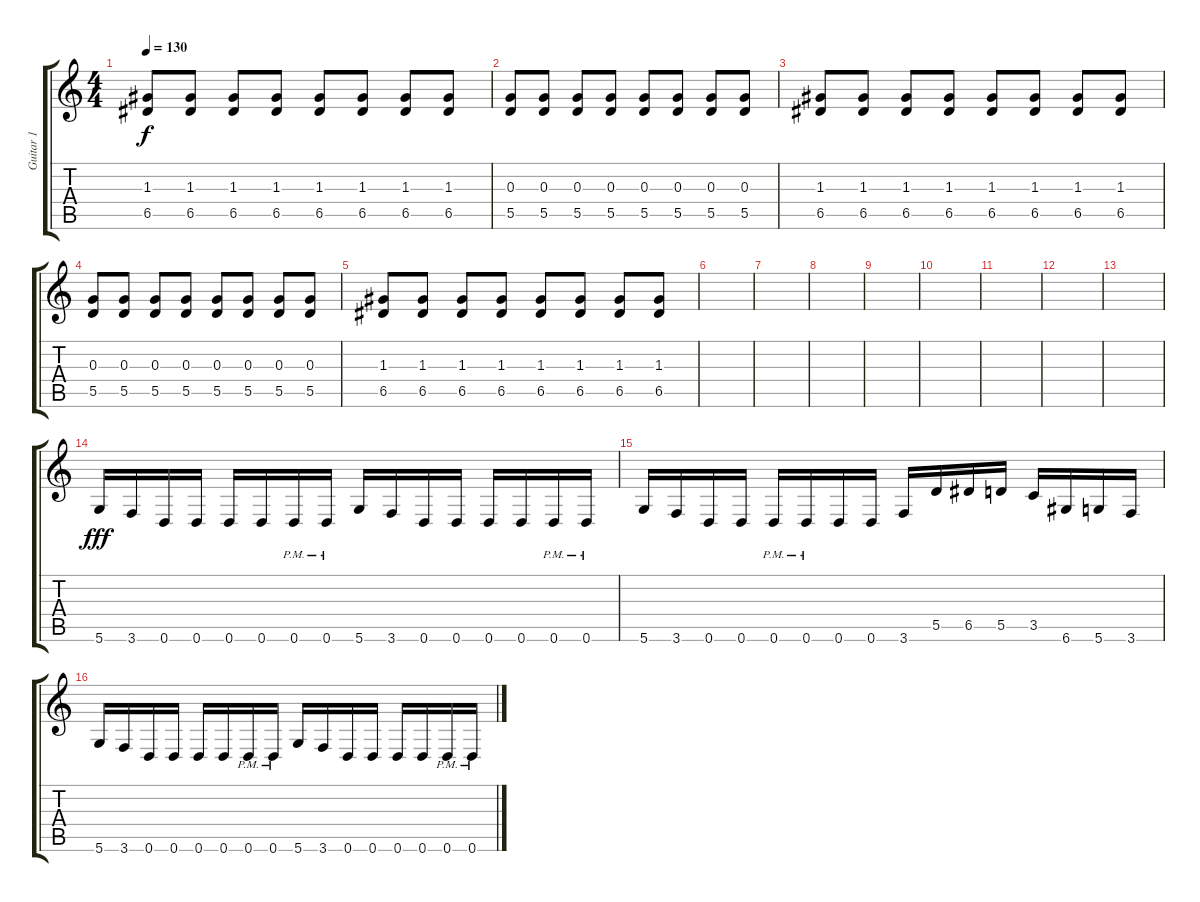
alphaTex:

\track ("Guitar 1" "Guitar 1") {instrument overdrivenguitar}
\staff {score tabs}
\tuning (E4 B3 G3 D3 A2 D2) {hide}
\ts (4 4)
\tempo 130
\clef g2
\ks c
(1.3 6.5).8{dy f} (1.3 6.5).8 (1.3 6.5).8 (1.3 6.5).8 (1.3 6.5).8 (1.3 6.5).8 (1.3 6.5).8 (1.3 6.5).8 |
(0.3 5.5).8 (0.3 5.5).8 (0.3 5.5).8 (0.3 5.5).8 (0.3 5.5).8 (0.3 5.5).8 (0.3 5.5).8 (0.3 5.5).8 |
(1.3 6.5).8 (1.3 6.5).8 (1.3 6.5).8 (1.3 6.5).8 (1.3 6.5).8 (1.3 6.5).8 (1.3 6.5).8 (1.3 6.5).8 |
(0.3 5.5).8 (0.3 5.5).8 (0.3 5.5).8 (0.3 5.5).8 (0.3 5.5).8 (0.3 5.5).8 (0.3 5.5).8 (0.3 5.5).8 |
(1.3 6.5).8 (1.3 6.5).8 (1.3 6.5).8 (1.3 6.5).8 (1.3 6.5).8 (1.3 6.5).8 (1.3 6.5).8 (1.3 6.5).8 |
|
|
|
|
|
|
|
|
5.6.16{dy fff} 3.6.16 0.6.16 0.6.16 0.6.16 0.6.16 0.6{pm}.16 0.6{pm}.16 5.6.16 3.6.16 0.6.16 0.6.16 0.6.16 0.6.16 0.6{pm}.16 0.6{pm}.16 |
5.6.16 3.6.16 0.6.16 0.6.16 0.6{pm}.16 0.6{pm}.16 0.6.16 0.6.16 3.6.16 5.5.16 6.5.16 5.5.16 3.5.16 6.6.16 5.6.16 3.6.16 |
5.6.16 3.6.16 0.6.16 0.6.16 0.6.16 0.6.16 0.6{pm}.16 0.6{pm}.16 5.6.16 3.6.16 0.6.16 0.6.16 0.6.16 0.6.16 0.6{pm}.16 0.6{pm}.16
